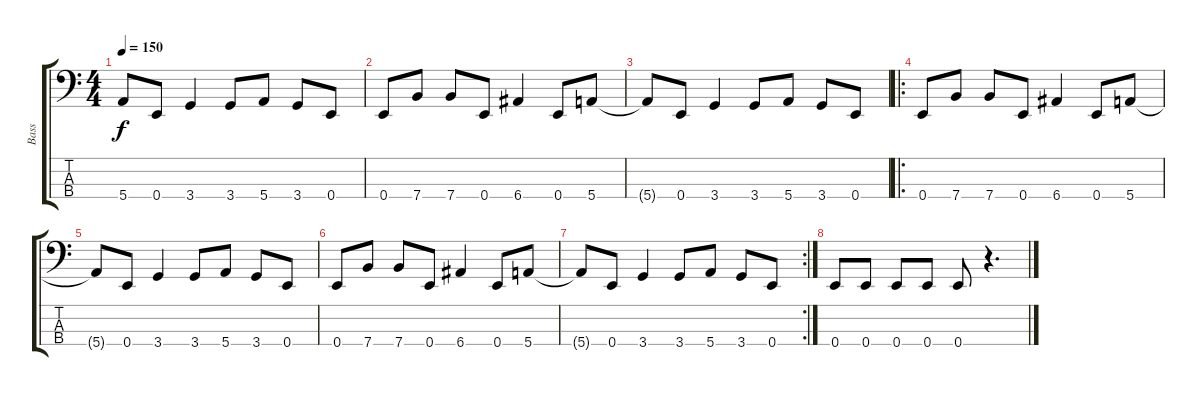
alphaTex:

\track ("Bass" "Bass") {instrument electricbassfinger}
\staff {score tabs}
\tuning (G2 D2 A1 E1) {hide}
\ts (4 4)
\tempo 150
\clef f4
\ks c
5.4{t}.8{dy f} 0.4.8 3.4.4 3.4.8 5.4.8 3.4.8 0.4.8 |
0.4.8 7.4.8 7.4.8 0.4.8 6.4.4 0.4.8 5.4.8 |
5.4{t}.8 0.4.8 3.4.4 3.4.8 5.4.8 3.4.8 0.4.8 |
\ro
0.4.8 7.4.8 7.4.8 0.4.8 6.4.4 0.4.8 5.4.8 |
5.4{t}.8 0.4.8 3.4.4 3.4.8 5.4.8 3.4.8 0.4.8 |
0.4.8 7.4.8 7.4.8 0.4.8 6.4.4 0.4.8 5.4.8 |
\rc 2
5.4{t}.8 0.4.8 3.4.4 3.4.8 5.4.8 3.4.8 0.4.8 |
0.4.8 0.4.8 0.4.8 0.4.8 0.4.8 r.4{d}
